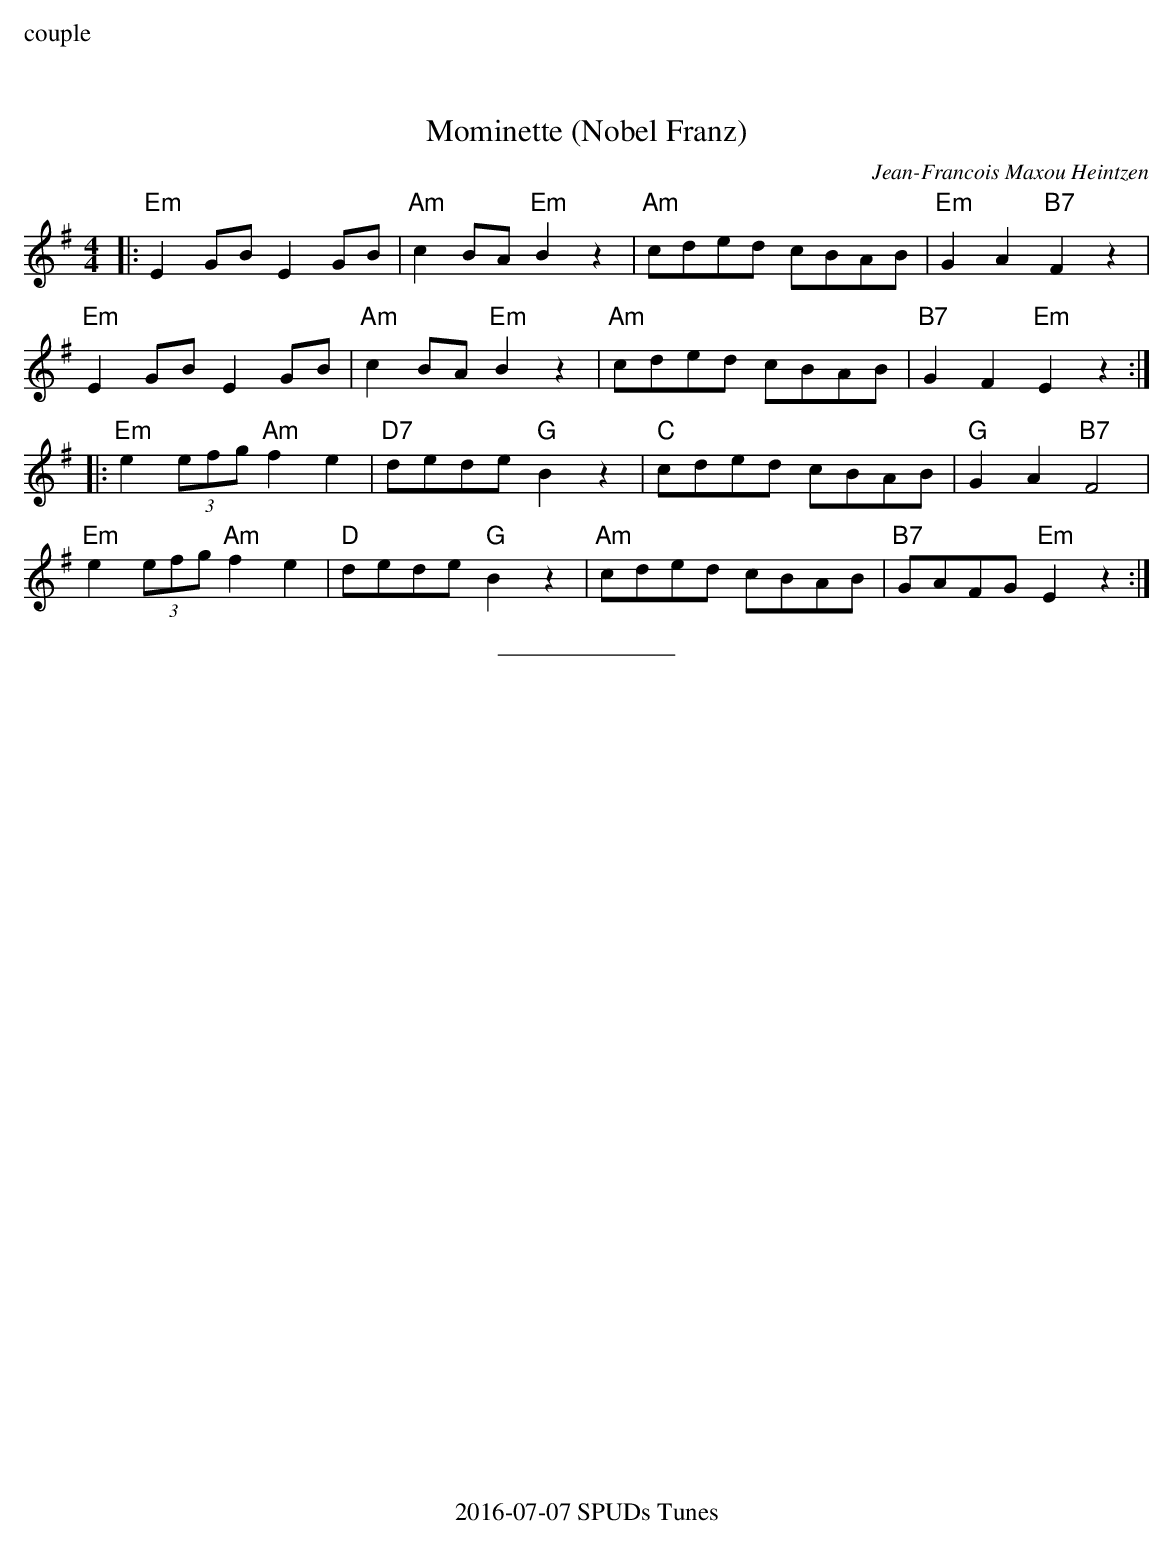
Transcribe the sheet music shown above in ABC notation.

X:1
%%text couple
T:Mominette (Nobel Franz)
C:Jean-Francois Maxou Heintzen
M:4/4
K:Em
|: "Em"E2 GB E2 GB | "Am"c2 BA "Em"B2 z2 | "Am"cded cBAB | "Em"G2 A2 "B7"F2 z2 |
"Em"E2 GB E2 GB | "Am"c2 BA "Em"B2 z2 | "Am"cded cBAB | "B7"G2 F2 "Em"E2 z2 :|
|: "Em"e2 (3efg "Am"f2 e2 | "D7"dede "G"B2 z2 | "C"cded cBAB | "G"G2 A2 "B7"F4 |
"Em"e2 (3efg "Am"f2 e2 | "D"dede "G"B2 z2 | "Am"cded cBAB | "B7"GAFG "Em"E2 z2 :|
